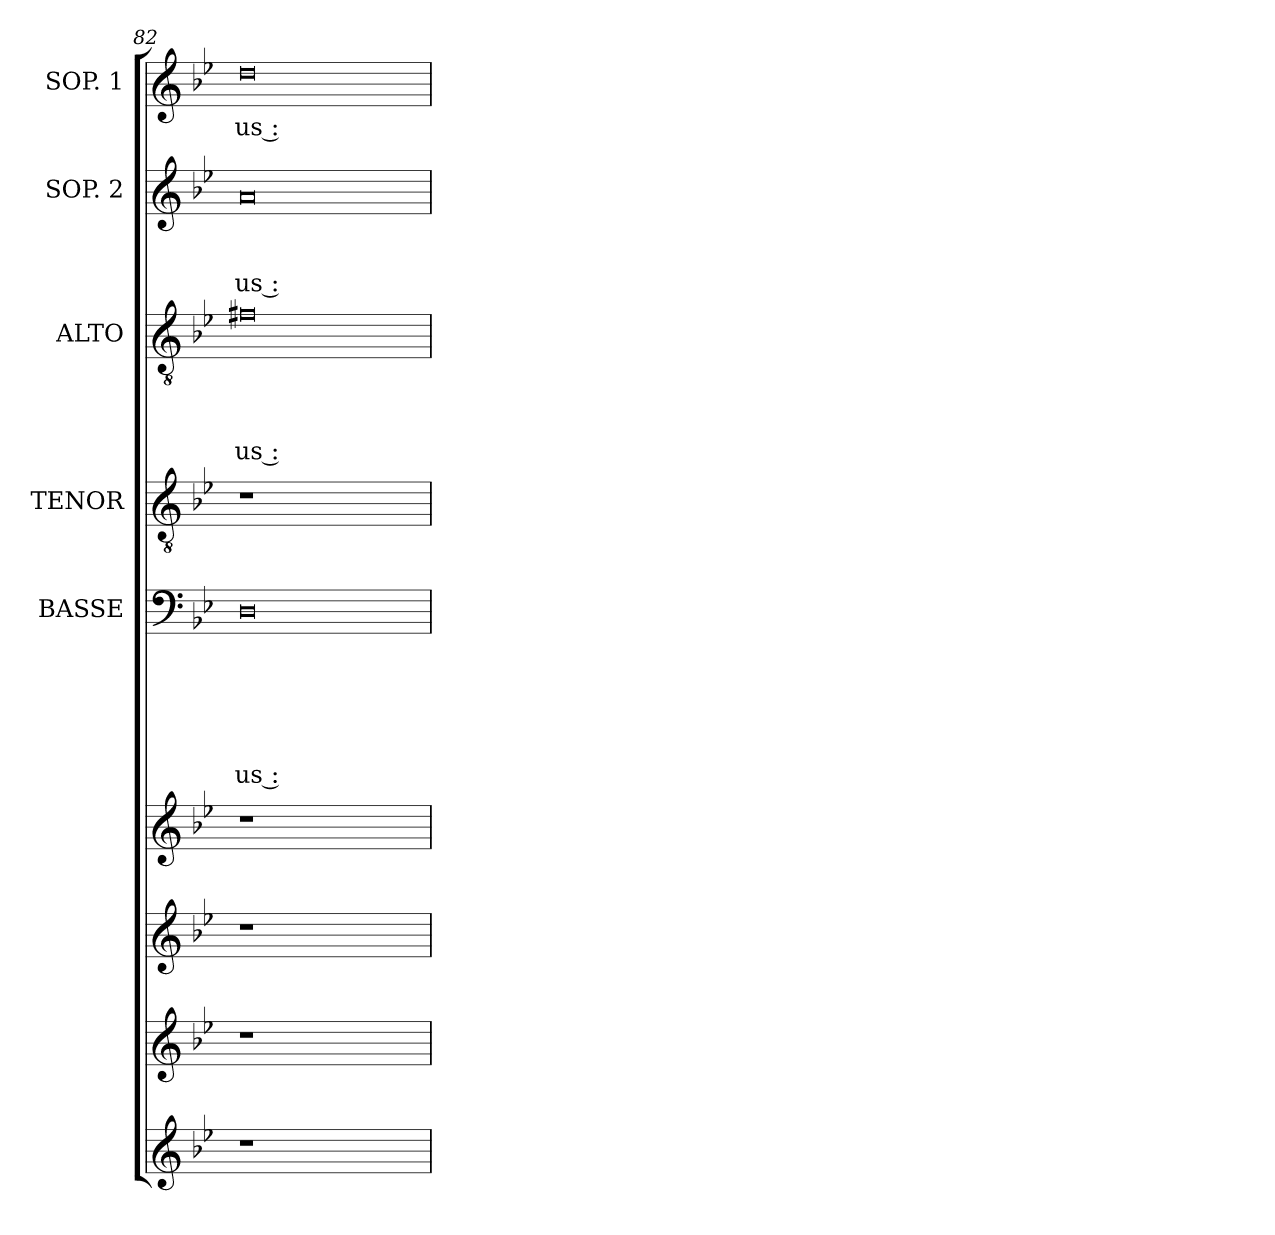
**kern	**kern	**kern	**kern	**kern	**text	**text	**text	**text	**text	**text	**kern	**kern	**text	**text	**text	**text	**kern	**text	**text	**text	**kern	**text
*part9	*part8	*part7	*part6	*part5	*part5	*part5	*part5	*part5	*part5	*part5	*part4	*part3	*part3	*part3	*part3	*part3	*part2	*part2	*part2	*part2	*part1	*part1
*staff9	*staff8	*staff7	*staff6	*staff5	*staff5	*staff5	*staff5	*staff5	*staff5	*staff5	*staff4	*staff3	*staff3	*staff3	*staff3	*staff3	*staff2	*staff2	*staff2	*staff2	*staff1	*staff1
*	*	*	*	*I"BASSE	*	*	*	*	*	*	*I"TENOR	*I"ALTO	*	*	*	*	*I"SOP. 2	*	*	*	*I"SOP. 1	*
*	*	*	*	*I'BAS.	*	*	*	*	*	*	*I'TEN.	*I'ALT.	*	*	*	*	*I'SOP. 2	*	*	*	*I'SOP. 1	*
*clefG2	*clefG2	*clefG2	*clefG2	*clefF4	*	*	*	*	*	*	*clefGv2	*clefGv2	*	*	*	*	*clefG2	*	*	*	*clefG2	*
*k[b-e-]	*k[b-e-]	*k[b-e-]	*k[b-e-]	*k[b-e-]	*	*	*	*	*	*	*k[b-e-]	*k[b-e-]	*	*	*	*	*k[b-e-]	*	*	*	*k[b-e-]	*
*B-:	*B-:	*B-:	*B-:	*B-:	*	*	*	*	*	*	*B-:	*B-:	*	*	*	*	*B-:	*	*	*	*B-:	*
=82	=82	=82	=82	=82	=82	=82	=82	=82	=82	=82	=82	=82	=82	=82	=82	=82	=82	=82	=82	=82	=82	=82
!	!	!	!	!	!	!	!	!	!	!LO:LY:b	!	!	!	!	!	!LO:LY:b	!	!	!	!LO:LY:b	!	!LO:LY:b
1r	1r	1r	1r	0D	.	.	.	.	.	-us :	1r	0f#X	.	.	.	-us :	0a	.	.	-us :	0dd	-us :
1ryy	1ryy	1ryy	1ryy	.	.	.	.	.	.	.	1ryy	.	.	.	.	.	.	.	.	.	.	.
=	=	=	=	=	=	=	=	=	=	=	=	=	=	=	=	=	=	=	=	=	=	=
*-	*-	*-	*-	*-	*-	*-	*-	*-	*-	*-	*-	*-	*-	*-	*-	*-	*-	*-	*-	*-	*-	*-
